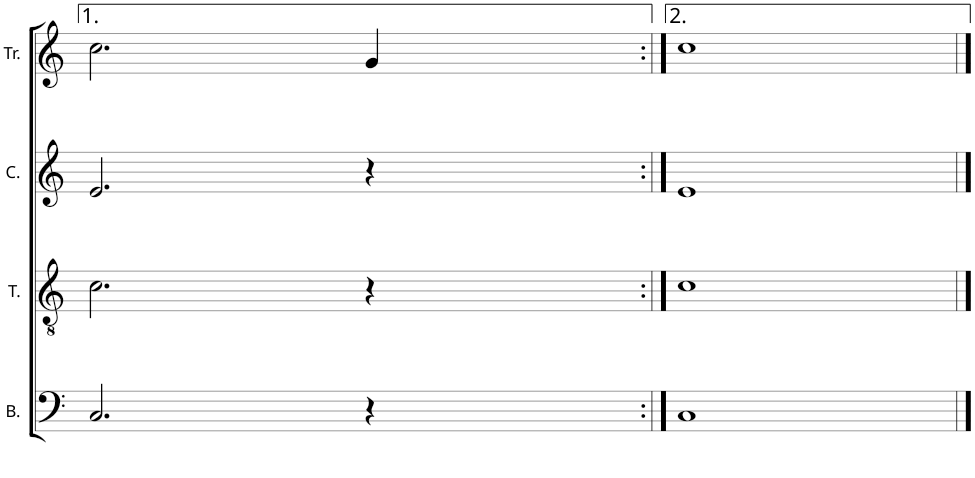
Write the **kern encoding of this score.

**kern	**kern	**kern	**kern
*part4	*part3	*part2	*part1
*staff4	*staff3	*staff2	*staff1
*I"B.	*I"T.	*I"C.	*I"Tr.
*I'B.	*I'T.	*I'C.	*I'Tr.
!!LO:PB:g=z
*clefF4	*clefGv2	*clefG2	*clefG2
*k[]	*k[]	*k[]	*k[]
*M2/2	*M2/2	*M2/2	*M2/2
*met(c|)	*met(c|)	*met(c|)	*met(c|)
=13	=13	=13	=13
2.C/	2.c\	2.e/	2.cc\
4r	4r	4r	4g/
=14:|!	=14:|!	=14:|!	=14:|!
1C	1c	1e	1cc
==	==	==	==
*-	*-	*-	*-
